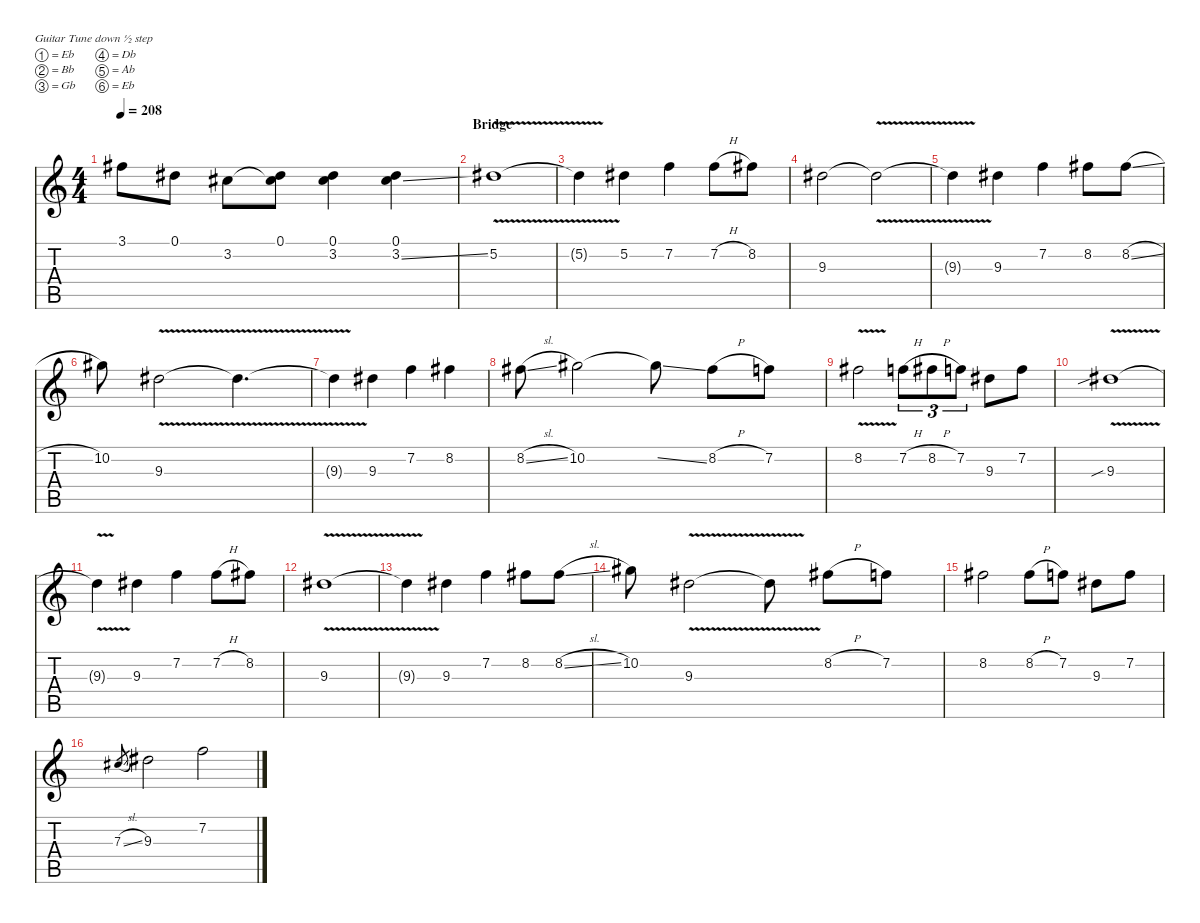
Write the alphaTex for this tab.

\defaultSystemsLayout 4
\hideDynamics
\bracketExtendMode nobrackets
\singleTrackTrackNamePolicy hidden
\multiTrackTrackNamePolicy hidden
\otherSystemsTrackNameOrientation horizontal
\track ("Lead Guitar 1" "  ") {multiBarRest instrument distortionguitar}
\staff {score tabs}
\tuning (Eb4 Bb3 Gb3 Db3 Ab2 Eb2)
\ts (4 4)
\tempo 208
\clef g2
\ks c
3.1{acc #}.8{dy mf beam Down} 0.1{acc #}.8{beam Down} 3.2{acc #}.8{beam Down} (0.1{acc #} 3.2{t acc #}).8{beam Down} (0.1{acc #} 3.2{acc #}).4{beam Down} (0.1{acc #} 3.2{ss acc #}).4{beam Down} |
\section ("" "Bridge")
5.2{v acc #}.1{beam Down} |
5.2{v t acc #}.4{beam Down} 5.2{acc #}.4{beam Down} 7.2.4{beam Down} 7.2{h}.8{beam Down} 8.2{acc #}.8{beam Down} |
9.3{acc #}.2{beam Down} 9.3{v t acc #}.2{beam Down} |
9.3{v t acc #}.4{beam Down} 9.3{acc #}.4{beam Down} 7.2.4{beam Down} 8.2{acc #}.8{beam Down} 8.2{sl acc #}.8{beam Down} |
10.2{acc #}.8{beam Down} 9.3{v acc #}.2{beam Down} 9.3{v t acc #}.4{d beam Down} |
9.3{t acc #}.4{beam Down} 9.3{acc #}.4{beam Down} 7.2.4{beam Down} 8.2{acc #}.4{beam Down} |
8.2{sl acc #}.8{beam Down} 10.2{acc #}.2{beam Down} 10.2{ss t acc #}.8{beam Down} 8.2{h acc #}.8{beam Down} 7.2.8{beam Down} |
8.2{v acc #}.2{beam Down} 7.2{h}.8{tu (3 2) beam Down} 8.2{h acc #}.8{tu (3 2) beam Down} 7.2.8{tu (3 2) beam Down} 9.3{acc #}.8{beam Down} 7.2.8{beam Down} |
9.3{v sib acc #}.1{beam Down} |
9.3{v t acc #}.4{beam Down} 9.3{acc #}.4{beam Down} 7.2.4{beam Down} 7.2{h}.8{beam Down} 8.2{acc #}.8{beam Down} |
9.3{v acc #}.1{beam Down} |
9.3{v t acc #}.4{beam Down} 9.3{acc #}.4{beam Down} 7.2.4{beam Down} 8.2{acc #}.8{beam Down} 8.2{sl acc #}.8{beam Down} |
10.2{acc #}.8{beam Down} 9.3{v acc #}.2{beam Down} 9.3{v t acc #}.8{beam Down} 8.2{h acc #}.8{beam Down} 7.2.8{beam Down} |
8.2{acc #}.2{beam Down} 8.2{h acc #}.8{beam Down} 7.2.8{beam Down} 9.3{acc #}.8{beam Down} 7.2.8{beam Down} |
7.3{sl acc #}.8{gr beam Up} 9.3{acc #}.2{beam Down} 7.2.2{beam Down}
